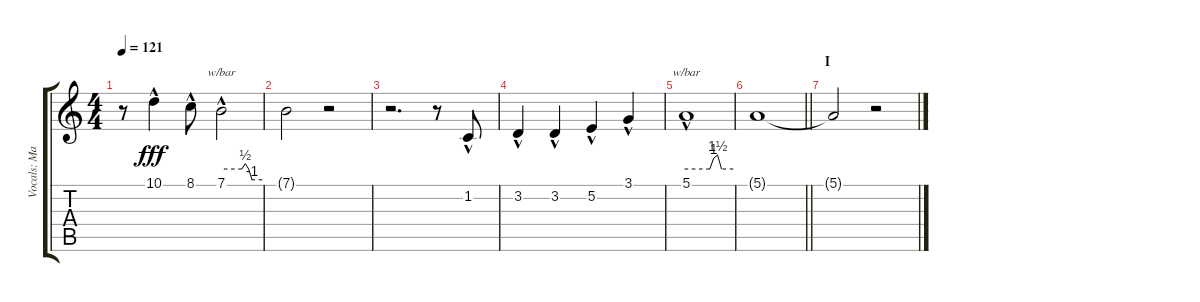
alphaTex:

\track ("Vocals: Martin" "Vocals: Ma") {instrument lead2sawtooth}
\staff {score tabs}
\tuning (E4 B3 G3 D3 A2 E2) {hide}
\ts (4 4)
\tempo 121
\clef g2
\ks c
r.8{dy fff} 10.1{hac}.4 8.1{hac}.8 7.1{hac}.2{tbe (custom default 0 0 30 0 35 2 40 0 45 -4 60 -4)} |
7.1{t}.2 r.2 |
r.2{d} r.8 1.2{hac}.8 |
3.2{hac}.4 3.2{hac}.4 5.2{hac}.4 3.1{hac}.4 |
5.1{hac}.1{tbe (custom default 0 0 30 0 35 4 40 6 45 0 60 0)} |
\barLineRight lightlight
5.1{t}.1 |
\section ("" "I")
5.1{t}.2 r.2
